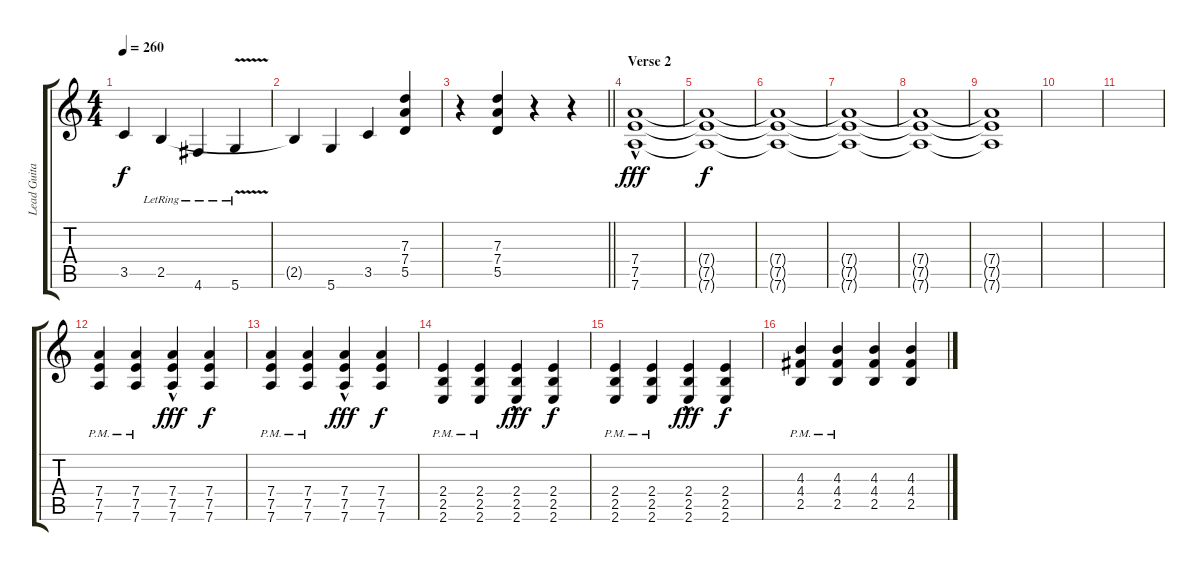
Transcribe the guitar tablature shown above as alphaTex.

\track ("Lead Guitar" "Lead Guita") {instrument overdrivenguitar}
\staff {score tabs}
\tuning (E4 B3 G3 D3 A2 D2) {hide}
\ts (4 4)
\tempo 260
\clef g2
\ks c
3.5{t}.4{dy f} 2.5{lr}.4 4.6{lr}.4 5.6{v lr}.4 |
2.5{t}.4 5.6.4 3.5.4 (7.3 7.4 5.5).4 |
\barLineRight lightlight
r.4 (7.3 7.4 5.5).4 r.4 r.4 |
\section ("" "Verse 2")
(7.4 7.5{hac} 7.6).1{dy fff} |
(7.4{t} 7.5{t} 7.6{t}).1{dy f} |
(7.4{t} 7.5{t} 7.6{t}).1 |
(7.4{t} 7.5{t} 7.6{t}).1 |
(7.4{t} 7.5{t} 7.6{t}).1 |
(7.4{t} 7.5{t} 7.6{t}).1 |
|
|
(7.4{pm} 7.5{pm} 7.6{pm}).4 (7.4{pm} 7.5{pm} 7.6{pm}).4 (7.4{hac} 7.5 7.6).4{dy fff} (7.4 7.5 7.6).4{dy f} |
(7.4{pm} 7.5{pm} 7.6{pm}).4 (7.4{pm} 7.5{pm} 7.6{pm}).4 (7.4{hac} 7.5 7.6).4{dy fff} (7.4 7.5 7.6).4{dy f} |
(2.4{pm} 2.5{pm} 2.6{pm}).4 (2.4{pm} 2.5{pm} 2.6{pm}).4 (2.4{hac} 2.5 2.6).4{dy fff} (2.4 2.5 2.6).4{dy f} |
(2.4{pm} 2.5{pm} 2.6{pm}).4 (2.4{pm} 2.5{pm} 2.6{pm}).4 (2.4{hac} 2.5 2.6).4{dy fff} (2.4 2.5 2.6).4{dy f} |
(4.3{pm} 4.4{pm} 2.5{pm}).4 (4.3{pm} 4.4{pm} 2.5{pm}).4 (4.3 4.4 2.5).4 (4.3 4.4 2.5).4
